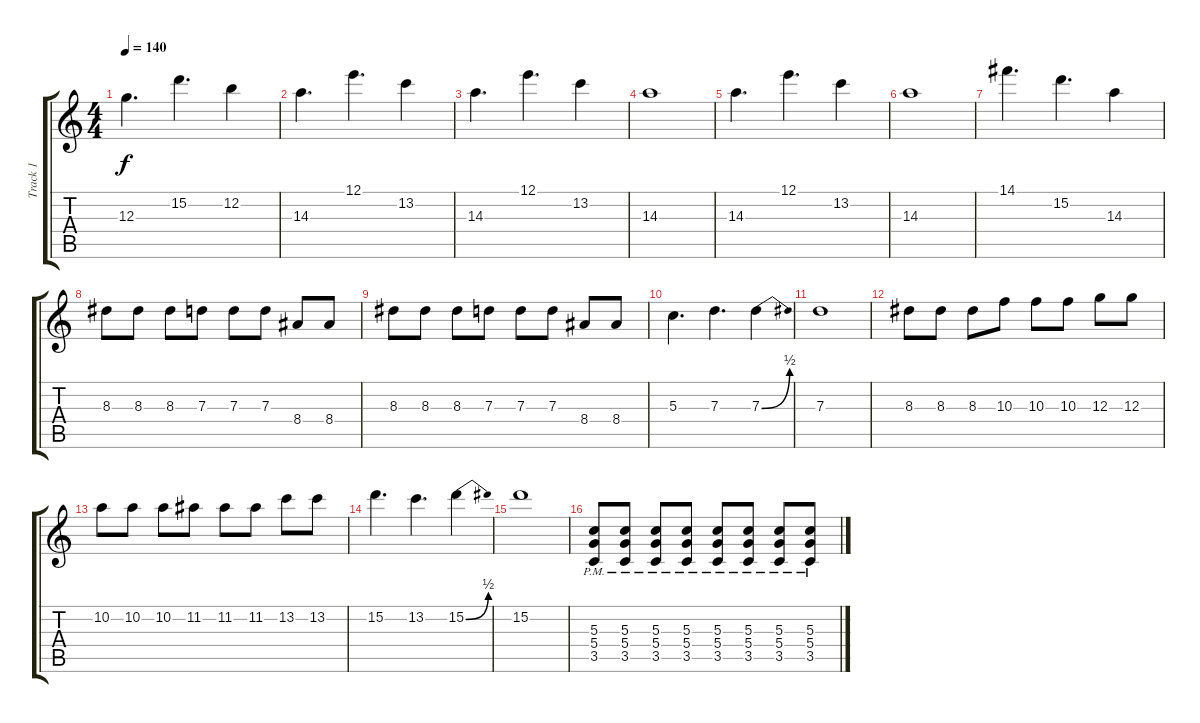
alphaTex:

\track ("Track 1" "Track 1") {instrument distortionguitar}
\staff {score tabs}
\tuning (E4 B3 G3 D3 A2 E2) {hide}
\ts (4 4)
\tempo 140
\clef g2
\ks c
12.3.4{d dy f} 15.2.4{d} 12.2.4 |
14.3.4{d} 12.1.4{d} 13.2.4 |
14.3.4{d} 12.1.4{d} 13.2.4 |
14.3.1 |
14.3.4{d} 12.1.4{d} 13.2.4 |
14.3.1 |
14.1.4{d} 15.2.4{d} 14.3.4 |
8.3.8 8.3.8 8.3.8 7.3.8 7.3.8 7.3.8 8.4.8 8.4.8 |
8.3.8 8.3.8 8.3.8 7.3.8 7.3.8 7.3.8 8.4.8 8.4.8 |
5.3.4{d} 7.3.4{d} 7.3{be (bend 0 0 60 2)}.4 |
7.3.1 |
8.3.8 8.3.8 8.3.8 10.3.8 10.3.8 10.3.8 12.3.8 12.3.8 |
10.2.8 10.2.8 10.2.8 11.2.8 11.2.8 11.2.8 13.2.8 13.2.8 |
15.2.4{d} 13.2.4{d} 15.2{be (bend 0 0 60 2)}.4 |
15.2.1 |
(5.3{pm} 5.4{pm} 3.5{pm}).8 (5.3{pm} 5.4{pm} 3.5{pm}).8 (5.3{pm} 5.4{pm} 3.5{pm}).8 (5.3{pm} 5.4{pm} 3.5{pm}).8 (5.3{pm} 5.4{pm} 3.5{pm}).8 (5.3{pm} 5.4{pm} 3.5{pm}).8 (5.3{pm} 5.4{pm} 3.5{pm}).8 (5.3{pm} 5.4{pm} 3.5{pm}).8
